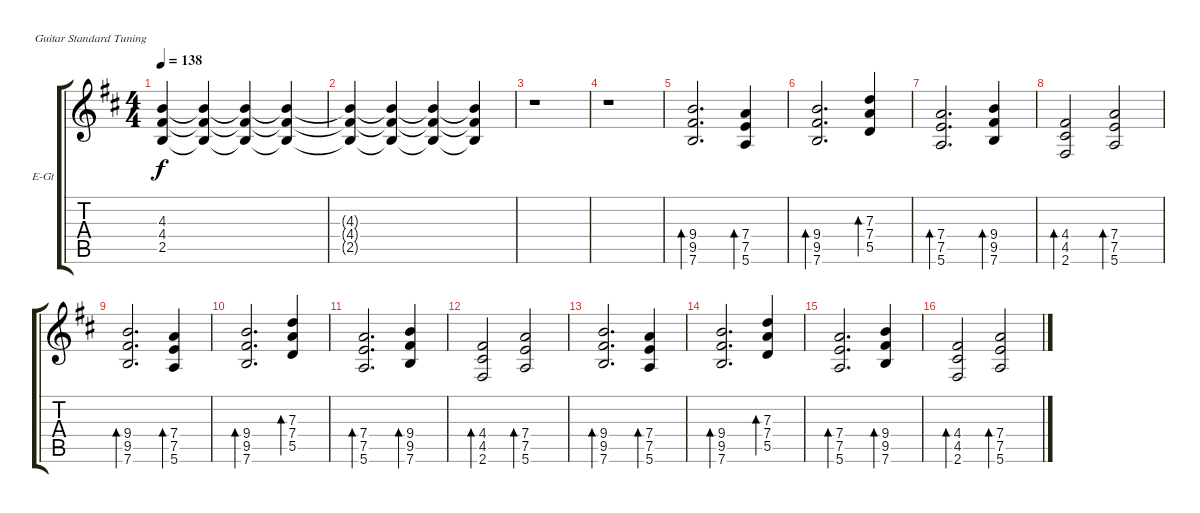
\defaultSystemsLayout 4
\bracketExtendMode groupsimilarinstruments
\firstSystemTrackNameOrientation horizontal
\otherSystemsTrackNameOrientation horizontal
\track ("Electric Guitar" "E-Gt") {instrument distortionguitar}
\staff {score tabs}
\tuning (E4 B3 G3 D3 A2 E2)
\ts (4 4)
\tempo 138
\clef g2
\ks d
(4.3 4.4 2.5).4{dy f} (2.5{t} 4.4{t} 4.3{t}).4 (2.5{t} 4.4{t} 4.3{t}).4 (2.5{t} 4.4{t} 4.3{t}).4 |
(4.3{t} 4.4{t} 2.5{t}).4 (2.5{t} 4.4{t} 4.3{t}).4 (2.5{t} 4.4{t} 4.3{t}).4 (2.5{t} 4.4{t} 4.3{t}).4 |
r.1 |
r.1 |
(7.6 9.5 9.4).2{d bd 30} (7.5 5.6 7.4).4{bd 30} |
(7.6 9.5 9.4).2{d bd 30} (5.5 7.4 7.3).4{bd 30} |
(5.6 7.5 7.4).2{d bd 30} (9.5 7.6 9.4).4{bd 30} |
(2.6 4.5 4.4).2{bd 30} (5.6 7.5 7.4).2{bd 30} |
(7.6 9.5 9.4).2{d bd 30} (7.5 5.6 7.4).4{bd 30} |
(7.6 9.5 9.4).2{d bd 30} (5.5 7.4 7.3).4{bd 30} |
(5.6 7.5 7.4).2{d bd 30} (9.5 7.6 9.4).4{bd 30} |
(2.6 4.5 4.4).2{bd 30} (5.6 7.5 7.4).2{bd 30} |
(7.6 9.5 9.4).2{d bd 30} (7.5 5.6 7.4).4{bd 30} |
(7.6 9.5 9.4).2{d bd 30} (5.5 7.4 7.3).4{bd 30} |
(5.6 7.5 7.4).2{d bd 30} (9.5 7.6 9.4).4{bd 30} |
(2.6 4.5 4.4).2{bd 30} (5.6 7.5 7.4).2{bd 30}
